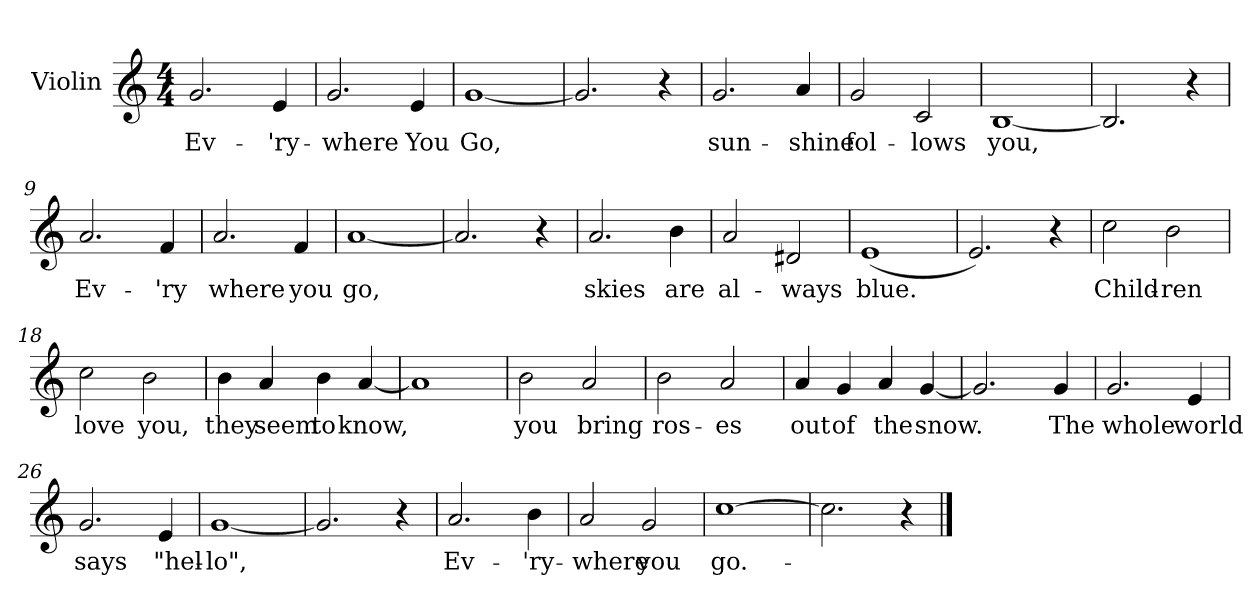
**kern	**text
*part1	*part1
*staff1	*staff1
*I"Violin	*
*I'Vln	*
*clefG2	*
*k[]	*
*C:	*
*M4/4	*
=1	=1
2.g/	Ev-
4e/	-'ry-
=2	=2
2.g/	-where
4e/	You
=3	=3
[1g	Go,
=4	=4
2.g/]	.
4r	.
=5	=5
2.g/	sun-
4a/	-shine
=6	=6
2g/	fol-
2c/	-lows
!!LO:LB:g=z
=7	=7
[1B	you,
=8	=8
2.B/]	.
4r	.
=9	=9
2.a/	Ev-
4f/	-'ry
=10	=10
2.a/	where
4f/	you
=11	=11
[1a	go,
=12	=12
2.a/]	.
4r	.
!!LO:LB:g=z
=13	=13
2.a/	skies
4b\	are
=14	=14
2a/	al-
2d#X/	-ways
=15	=15
(1e	blue.
=16	=16
2.e/)	.
4r	.
=17	=17
2cc\	Child-
2b\	-ren
=18	=18
2cc\	love
2b\	you,
!!LO:LB:g=z
=19	=19
4b\	they
4a/	seem
4b\	to
[4a/	know,
=20	=20
1a]	.
=21	=21
2b\	you
2a/	bring
=22	=22
2b\	ros-
2a/	-es
=23	=23
4a/	out
4g/	of
4a/	the
[4g/	snow.
!!LO:LB:g=z
=24	=24
2.g/]	.
4g/	The
=25	=25
2.g/	whole
4e/	world
=26	=26
2.g/	says
4e/	"hel-
=27	=27
[1g	-lo",
=28	=28
2.g/]	.
4r	.
!!LO:LB:g=z
=29	=29
2.a/	Ev-
4b\	-'ry-
=30	=30
2a/	-where
2g/	you
=31	=31
[1cc	go.-
=32	=32
2.cc\]	.
4r	.
==	==
*-	*-
